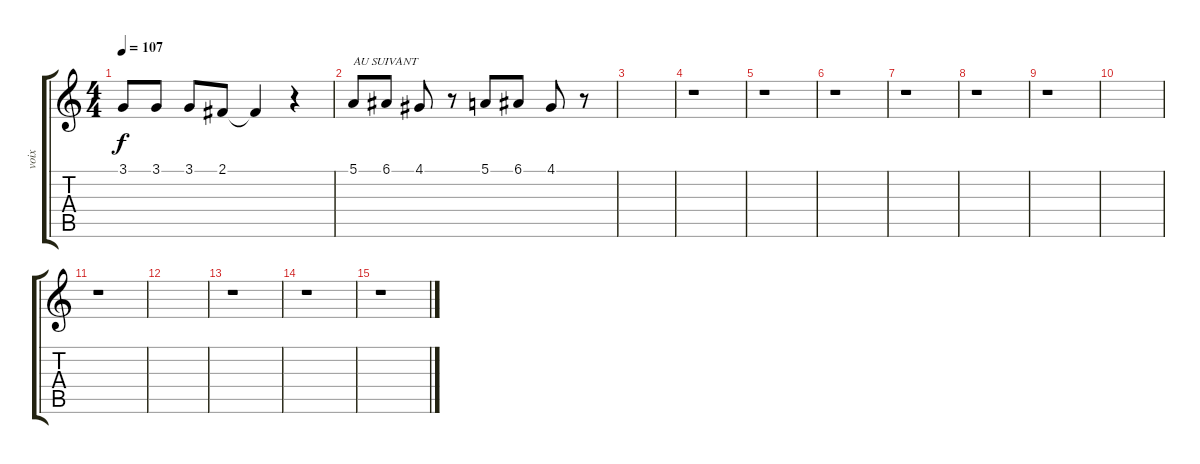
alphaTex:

\track ("voix" "voix") {instrument accordion}
\staff {score tabs}
\tuning (E4 B3 G3 D3 A2 E2) {hide}
\ts (4 4)
\tempo 107
\clef g2
\ks c
3.1.8{dy f} 3.1.8 3.1.8 2.1.8 2.1{t}.4 r.4 |
5.1.8{txt "AU SUIVANT"} 6.1.8 4.1.8 r.8 5.1.8 6.1.8 4.1.8 r.8 |
|
r.1 |
r.1 |
r.1 |
r.1 |
r.1 |
r.1 |
|
r.1 |
|
r.1 |
r.1 |
r.1
